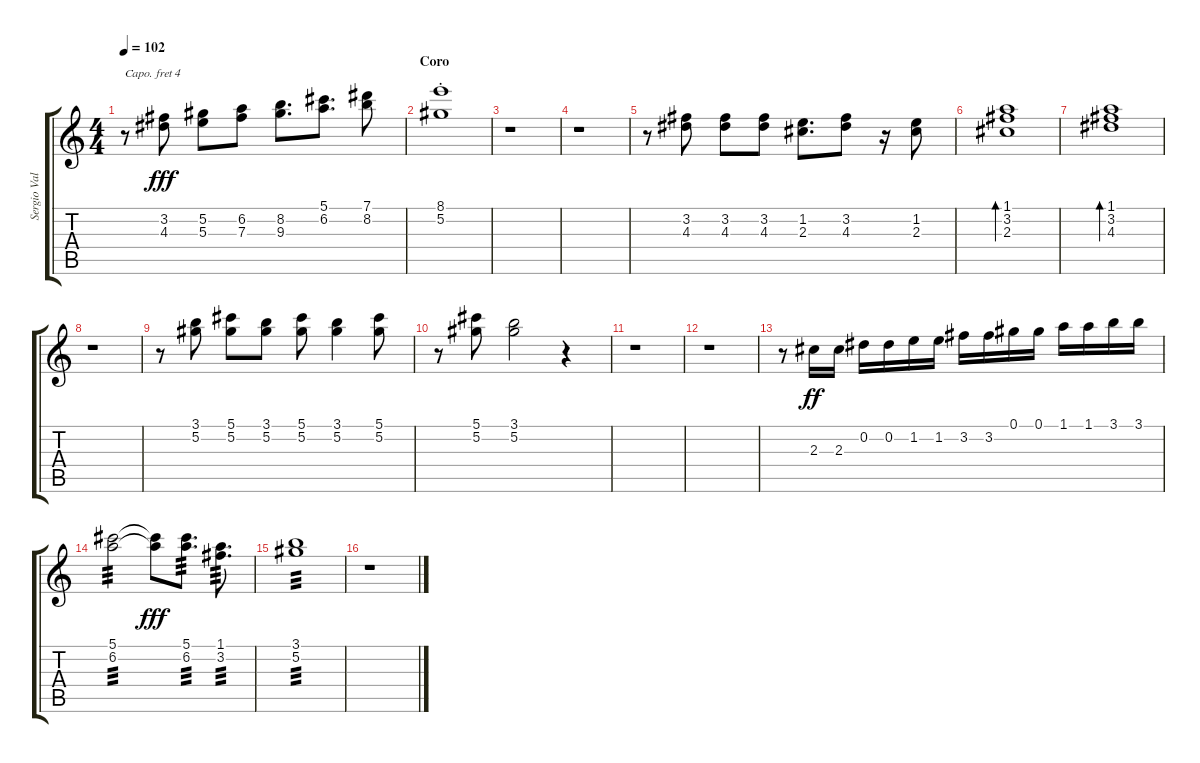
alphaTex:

\track ("Sergio Vallín" "Sergio Val") {instrument acousticguitarsteel}
\staff {score tabs}
\capo 4
\tuning (E4 B3 G3 D3 A2 E2) {hide}
\ts (4 4)
\tempo 102
\clef g2
\ks c
r.8{dy fff} (3.2 4.3).8 (5.2 5.3).8 (6.2 7.3).8 (8.2 9.3).8{d} (5.1 6.2).8{d} (7.1 8.2).8 |
\section ("" "Coro")
(8.1{st} 5.2).1 |
r.1 |
r.1 |
r.8 (3.2 4.3).8 (3.2 4.3).8 (3.2 4.3).8 (1.2 2.3).8{d} (3.2 4.3).8 r.16 (1.2 2.3).8 |
(1.1 3.2 2.3).1{bd 240} |
(1.1 3.2 4.3).1{bd 240} |
r.1 |
r.8 (3.1 5.2).8 (5.1 5.2).8 (3.1 5.2).8 (5.1 5.2).8 (3.1 5.2).4 (5.1 5.2).8 |
r.8 (5.1 5.2).8 (3.1 5.2).2 r.4 |
r.1 |
r.1 |
r.8 2.3.16{dy ff} 2.3.16 0.2.16 0.2.16 1.2.16 1.2.16 3.2.16 3.2.16 0.1.16 0.1.16 1.1.16 1.1.16 3.1.16 3.1.16 |
(5.1 6.2).2{tp 3} (5.1{t} 6.2{t}).8{dy fff} (5.1 6.2).8{d tp 3} (1.1 3.2).8{d tp 3} |
(3.1 5.2).1{tp 3} |
r.1
